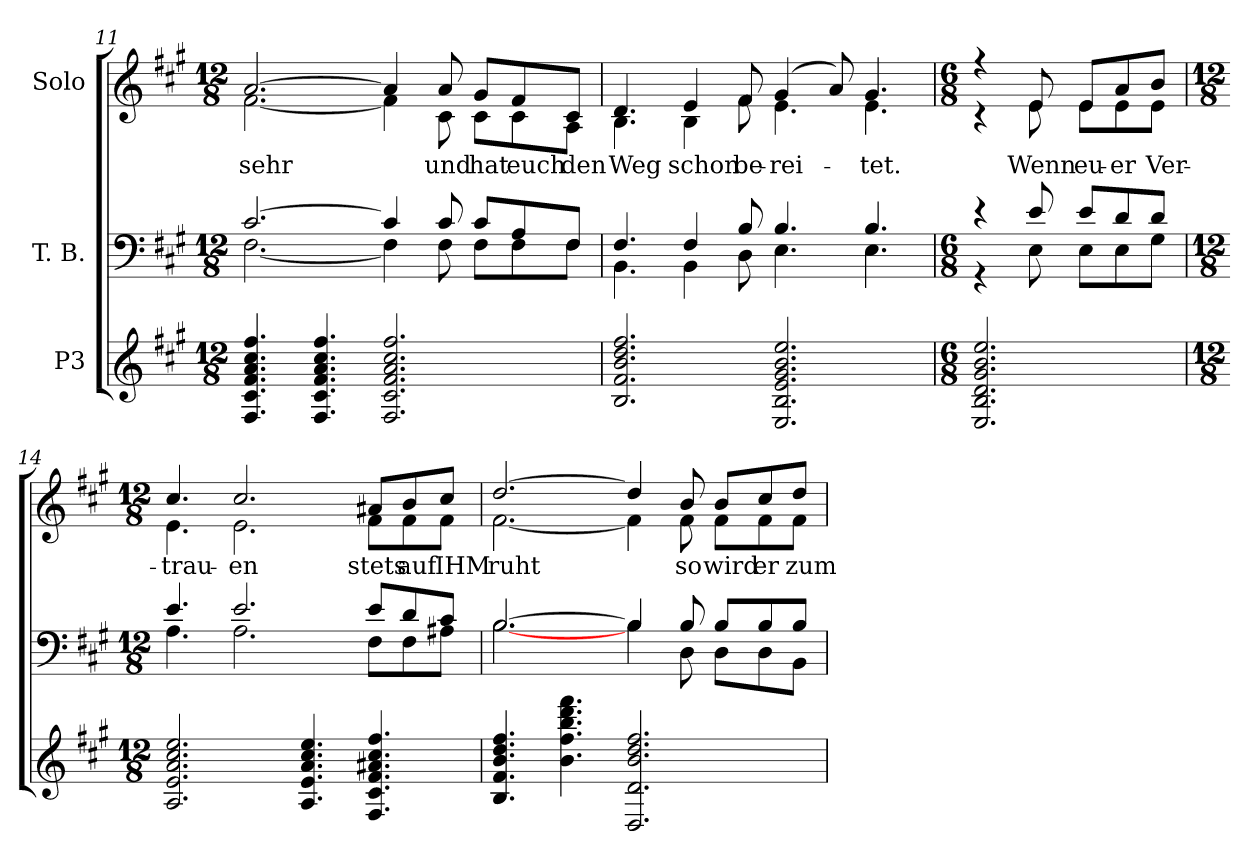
**kern	**kern	**kern	**text
*part3	*part2	*part1	*part1
*staff3	*staff2	*staff1	*staff1
*I"P3	*I"T.  B.	*I"Solo	*
*clefG2	*clefF4	*clefG2	*
*ITrd7c12	*	*	*
*k[f#c#g#]	*k[f#c#g#]	*k[f#c#g#]	*
*A:	*A:	*A:	*
*M12/8	*M12/8	*M12/8	*
=11	=11	=11	=11
*	*^	*	*
!	!	!	!	!LO:LY:b:color=#000000
*	*	*	*^	*
4.FF#i/ 4.C#i 4.F#i 4.Ai 4.c#i 4.f#i	[>2.c#i/	[<2.F#i\	[>2.ai/	[<2.f#i\	sehr
4.FF#i/ 4.C#i 4.F#i 4.Ai 4.c#i 4.f#i	.	.	.	.	.
2.FF#i/ 2.C#i 2.F#i 2.Ai 2.c#i 2.f#i	4c#i/]	4F#i\]	4ai/]	4f#i\]	.
!	!	!	!	!	!LO:LY:b:color=#000000
.	8c#i/	8F#i\	8ai/	8c#i\	und
!	!	!	!	!	!LO:LY:b:color=#000000
.	8c#i/L	8F#i\L	8g#i/L	8c#i\L	hat
!	!	!	!	!	!LO:LY:b:color=#000000
.	8Ai/	8F#i\	8f#i/	8c#i\	euch
!	!	!	!	!	!LO:LY:b:color=#000000
.	8F#i/J	8F#i\J	8c#i/J	8Ai\J	den
=12	=12	=12	=12	=12	=12
!	!	!	!	!	!LO:LY:b:color=#000000
2.BBi/ 2.F#i 2.Bi 2.di 2.f#i	4.F#i/	4.BBi\	4.di/	4.Bi\	Weg
!	!	!	!	!	!LO:LY:b:color=#000000
.	4F#i/	4BBi\	4ei/	4Bi\	schon
!	!	!	!	!	!LO:LY:b:color=#000000
.	8Bi/	8Di\	8f#i/	8f#i\	be-
!	!	!	!	!	!LO:LY:b:color=#000000
2.EEi/ 2.BBi 2.Ei 2.G#i 2.Bi 2.ei	4.Bi/	4.Ei\	(4g#i/	4.ei\	-rei-
.	.	.	8ai/)	.	.
!	!	!	!	!	!LO:LY:b:color=#000000
.	4.Bi/	4.Ei\	4.g#i/	4.ei\	-tet.
!!LO:LB:g=z	!!
=13	=13	=13	=13	=13	=13
*M6/8	*M6/8	*	*M6/8	*	*
2.EEi/ 2.BBi 2.Di 2.G#i 2.Bi 2.ei	4r	4r	4r	4r	.
!	!	!	!	!	!LO:LY:b:color=#000000
.	8ei/	8Ei\	8ei/	8ei\	Wenn
!	!	!	!	!	!LO:LY:b:color=#000000
.	8ei/L	8Ei\L	8ei/L	8ei\L	eu-
!	!	!	!	!	!LO:LY:b:color=#000000
.	8di/	8Ei\	8ai/	8ei\	-er
!	!	!	!	!	!LO:LY:b:color=#000000
.	8di/J	8G#i\J	8bi/J	8ei\J	Ver-
=14	=14	=14	=14	=14	=14
*M12/8	*M12/8	*	*M12/8	*	*
!	!	!	!	!	!LO:LY:b:color=#000000
2.AAi/ 2.Ei 2.Ai 2.c#i 2.ei	4.ei/	4.Ai\	4.cc#i/	4.ei\	-trau-
!	!	!	!	!	!LO:LY:b:color=#000000
.	2.ei/	2.Ai\	2.cc#i/	2.ei\	-en
4.AAi/ 4.Ei 4.Ai 4.c#i 4.ei	.	.	.	.	.
!	!	!	!	!	!LO:LY:b:color=#000000
4.FF#i/ 4.C#i 4.F#i 4.A#Xi 4.c#i 4.f#i	8ei/L	8F#i\L	8a#Xi/L	8f#i\L	stets
!	!	!	!	!	!LO:LY:b:color=#000000
.	8di/	8F#i\	8bi/	8f#i\	auf
!	!	!	!	!	!LO:LY:b:color=#000000
.	8c#i/J	8A#Xi\J	8cc#i/J	8f#i\J	IHM
=15	=15	=15	=15	=15	=15
!	!	!	!	!	!LO:LY:b:color=#000000
4.BBi/ 4.F#i 4.Bi 4.di 4.f#i	[>2.Bi/	[<2.Bi\	[>2.ddi/	[<2.f#i\	ruht
4.Bi\ 4.f#i 4.bi 4.ddi 4.ff#i	.	.	.	.	.
2.DDi/ 2.Di 2.Bi 2.di 2.f#i	4Bi/]	4Bi\	4ddi/]	4f#i\]	.
!	!	!	!	!	!LO:LY:b:color=#000000
.	8Bi/	8Di\	8bi/	8f#i\	so
!	!	!	!	!	!LO:LY:b:color=#000000
.	8Bi/L	8Di\L	8bi/L	8f#i\L	wird
!	!	!	!	!	!LO:LY:b:color=#000000
.	8Bi/	8Di\	8cc#i/	8f#i\	er
!	!	!	!	!	!LO:LY:b:color=#000000
.	8Bi/J	8BBi\J	8ddi/J	8f#i\J	zum
*	*v	*v	*	*	*
*	*	*v	*v	*
=	=	=	=
*-	*-	*-	*-
